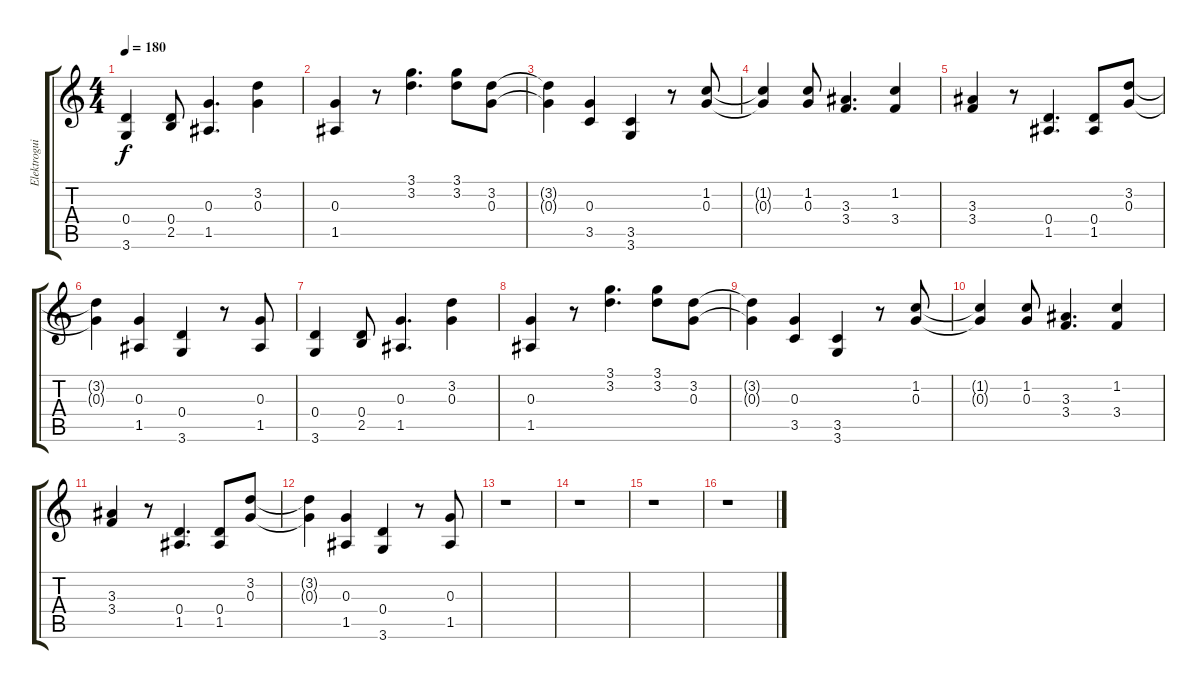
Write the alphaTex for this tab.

\track ("Elektroguitar_1" "Elektrogui") {instrument electricguitarmuted}
\staff {score tabs}
\tuning (E4 B3 G3 D3 A2 E2) {hide}
\ts (4 4)
\tempo 180
\clef g2
\ks c
(0.4 3.6).4{dy f} (0.4 2.5).8 (0.3 1.5).4{d} (3.2 0.3).4 |
(0.3 1.5).4 r.8 (3.1 3.2).4{d} (3.1 3.2).8 (3.2 0.3).8 |
(3.2{t} 0.3{t}).4 (0.3 3.5).4 (3.5 3.6).4 r.8 (1.2 0.3).8 |
(1.2{t} 0.3{t}).4 (1.2 0.3).8 (3.3 3.4).4{d} (1.2 3.4).4 |
(3.3 3.4).4 r.8 (0.4 1.5).4{d} (0.4 1.5).8 (3.2 0.3).8 |
(3.2{t} 0.3{t}).4 (0.3 1.5).4 (0.4 3.6).4 r.8 (0.3 1.5).8 |
(0.4 3.6).4 (0.4 2.5).8 (0.3 1.5).4{d} (3.2 0.3).4 |
(0.3 1.5).4 r.8 (3.1 3.2).4{d} (3.1 3.2).8 (3.2 0.3).8 |
(3.2{t} 0.3{t}).4 (0.3 3.5).4 (3.5 3.6).4 r.8 (1.2 0.3).8 |
(1.2{t} 0.3{t}).4 (1.2 0.3).8 (3.3 3.4).4{d} (1.2 3.4).4 |
(3.3 3.4).4 r.8 (0.4 1.5).4{d} (0.4 1.5).8 (3.2 0.3).8 |
(3.2{t} 0.3{t}).4 (0.3 1.5).4 (0.4 3.6).4 r.8 (0.3 1.5).8 |
r.1 |
r.1 |
r.1 |
r.1
